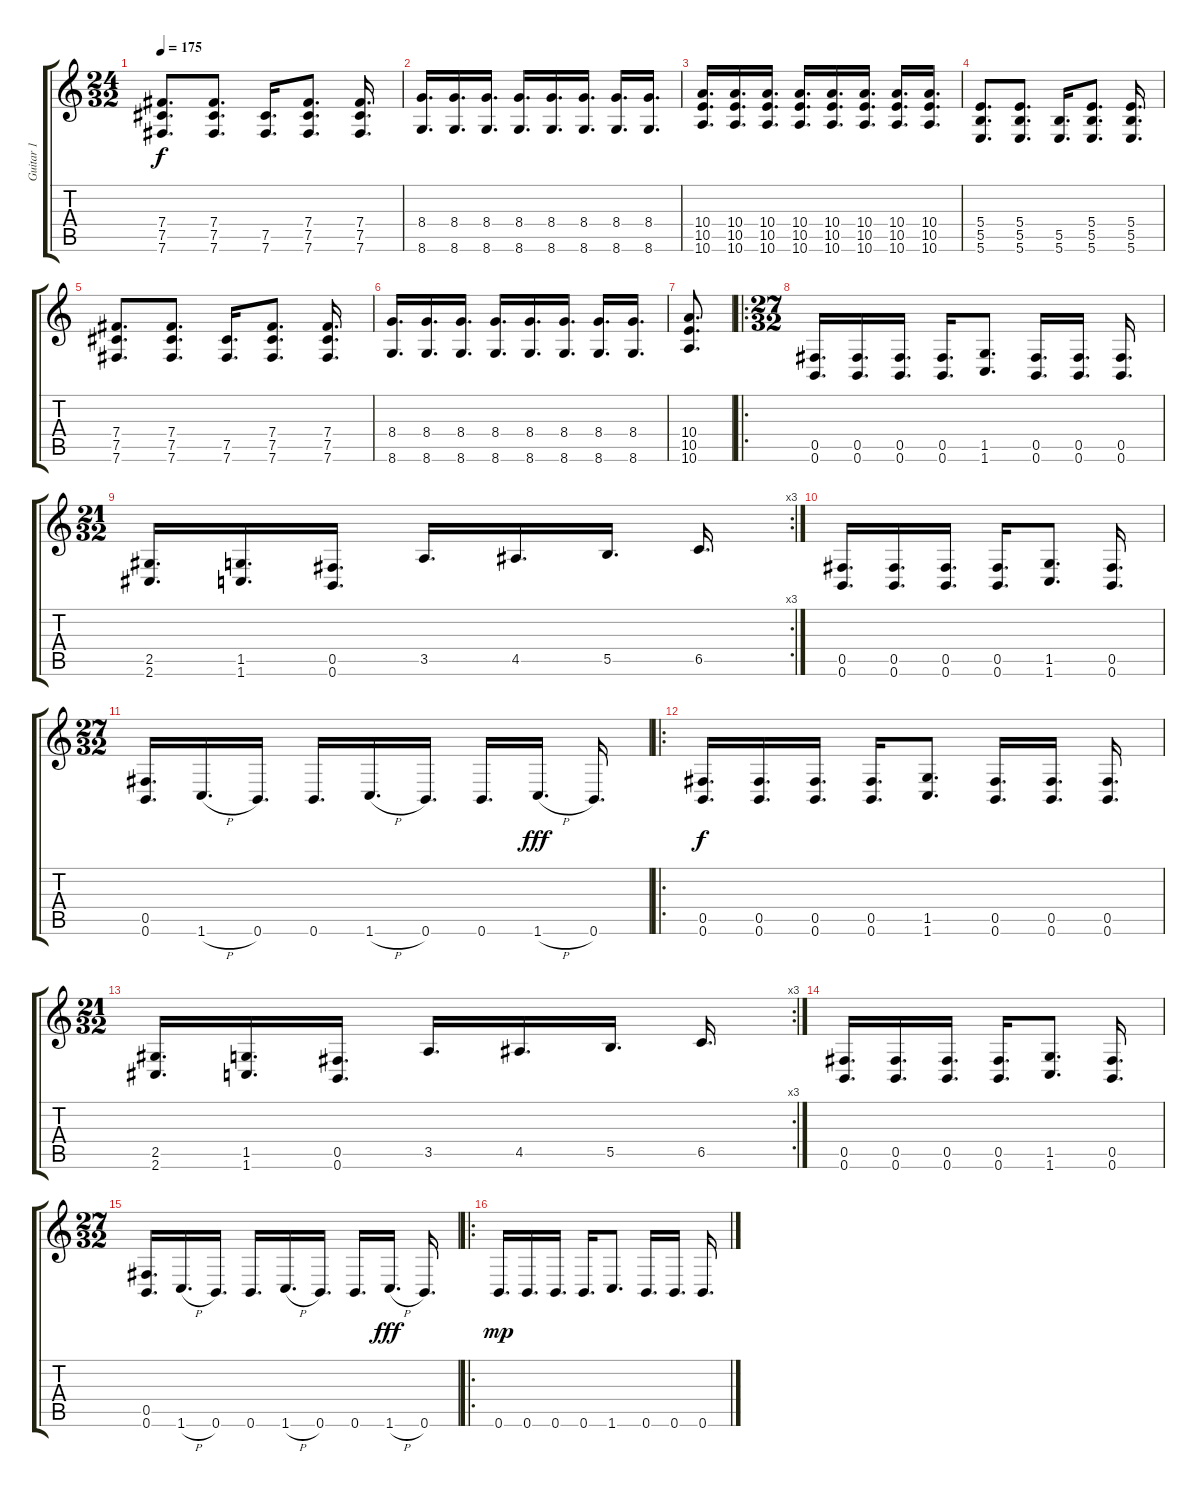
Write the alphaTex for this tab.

\track ("Guitar 1" "Guitar 1") {instrument distortionguitar}
\staff {score tabs}
\tuning (Db4 Ab3 E3 B2 Gb2 B1) {hide}
\ts (24 32)
\tempo 175
\clef g2
\ks c
(7.4 7.5 7.6).8{d dy f} (7.4 7.5 7.6).8{d} (7.5 7.6).16{d} (7.4 7.5 7.6).8{d} (7.4 7.5 7.6).16{d} |
(8.4 8.6).16{d} (8.4 8.6).16{d} (8.4 8.6).16{d} (8.4 8.6).16{d} (8.4 8.6).16{d} (8.4 8.6).16{d} (8.4 8.6).16{d} (8.4 8.6).16{d} |
(10.4 10.5 10.6).16{d} (10.4 10.5 10.6).16{d} (10.4 10.5 10.6).16{d} (10.4 10.5 10.6).16{d} (10.4 10.5 10.6).16{d} (10.4 10.5 10.6).16{d} (10.4 10.5 10.6).16{d} (10.4 10.5 10.6).16{d} |
(5.4 5.5 5.6).8{d} (5.4 5.5 5.6).8{d} (5.5 5.6).16{d} (5.4 5.5 5.6).8{d} (5.4 5.5 5.6).16{d} |
(7.4 7.5 7.6).8{d} (7.4 7.5 7.6).8{d} (7.5 7.6).16{d} (7.4 7.5 7.6).8{d} (7.4 7.5 7.6).16{d} |
(8.4 8.6).16{d} (8.4 8.6).16{d} (8.4 8.6).16{d} (8.4 8.6).16{d} (8.4 8.6).16{d} (8.4 8.6).16{d} (8.4 8.6).16{d} (8.4 8.6).16{d} |
(10.4 10.5 10.6).8{d} |
\ro
\ts (27 32)
(0.5 0.6).16{d} (0.5 0.6).16{d} (0.5 0.6).16{d} (0.5 0.6).16{d} (1.5 1.6).8{d} (0.5 0.6).16{d} (0.5 0.6).16{d} (0.5 0.6).16{d} |
\rc 3
\ts (21 32)
(2.5 2.6).16{d} (1.5 1.6).16{d} (0.5 0.6).16{d} 3.5.16{d} 4.5.16{d} 5.5.16{d} 6.5.16{d} |
(0.5 0.6).16{d} (0.5 0.6).16{d} (0.5 0.6).16{d} (0.5 0.6).16{d} (1.5 1.6).8{d} (0.5 0.6).16{d} |
\ts (27 32)
(0.5 0.6).16{d} 1.6{h}.16{d} 0.6.16{d} 0.6.16{d} 1.6{h}.16{d} 0.6.16{d} 0.6.16{d} 1.6{h}.16{d dy fff} 0.6.16{d} |
\ro
(0.5 0.6).16{d dy f} (0.5 0.6).16{d} (0.5 0.6).16{d} (0.5 0.6).16{d} (1.5 1.6).8{d} (0.5 0.6).16{d} (0.5 0.6).16{d} (0.5 0.6).16{d} |
\rc 3
\ts (21 32)
(2.5 2.6).16{d} (1.5 1.6).16{d} (0.5 0.6).16{d} 3.5.16{d} 4.5.16{d} 5.5.16{d} 6.5.16{d} |
(0.5 0.6).16{d} (0.5 0.6).16{d} (0.5 0.6).16{d} (0.5 0.6).16{d} (1.5 1.6).8{d} (0.5 0.6).16{d} |
\ts (27 32)
(0.5 0.6).16{d} 1.6{h}.16{d} 0.6.16{d} 0.6.16{d} 1.6{h}.16{d} 0.6.16{d} 0.6.16{d} 1.6{h}.16{d dy fff} 0.6.16{d} |
\ro
0.6.16{d dy mp} 0.6.16{d} 0.6.16{d} 0.6.16{d} 1.6.8{d} 0.6.16{d} 0.6.16{d} 0.6.16{d}
